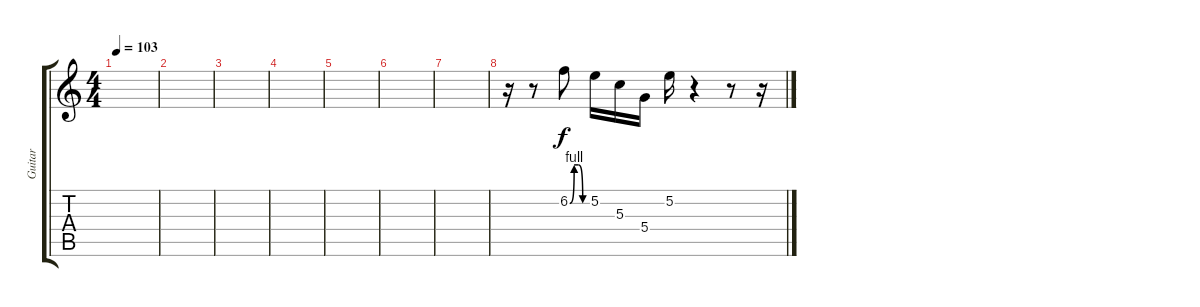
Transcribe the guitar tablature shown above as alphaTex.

\track ("Guitar" "Guitar") {instrument distortionguitar}
\staff {score tabs}
\tuning (E4 B3 G3 D3 A2 E2) {hide}
\ts (4 4)
\tempo 103
\tempo 101
\tempo 103
\clef g2
\ks c
|
|
|
|
|
|
|
r.16 r.8 6.2{be (custom 0 0 15 4 30 4 45 0 60 0)}.8 5.2.16 5.3.16 5.4.16 5.2.16 r.4 r.8 r.16
